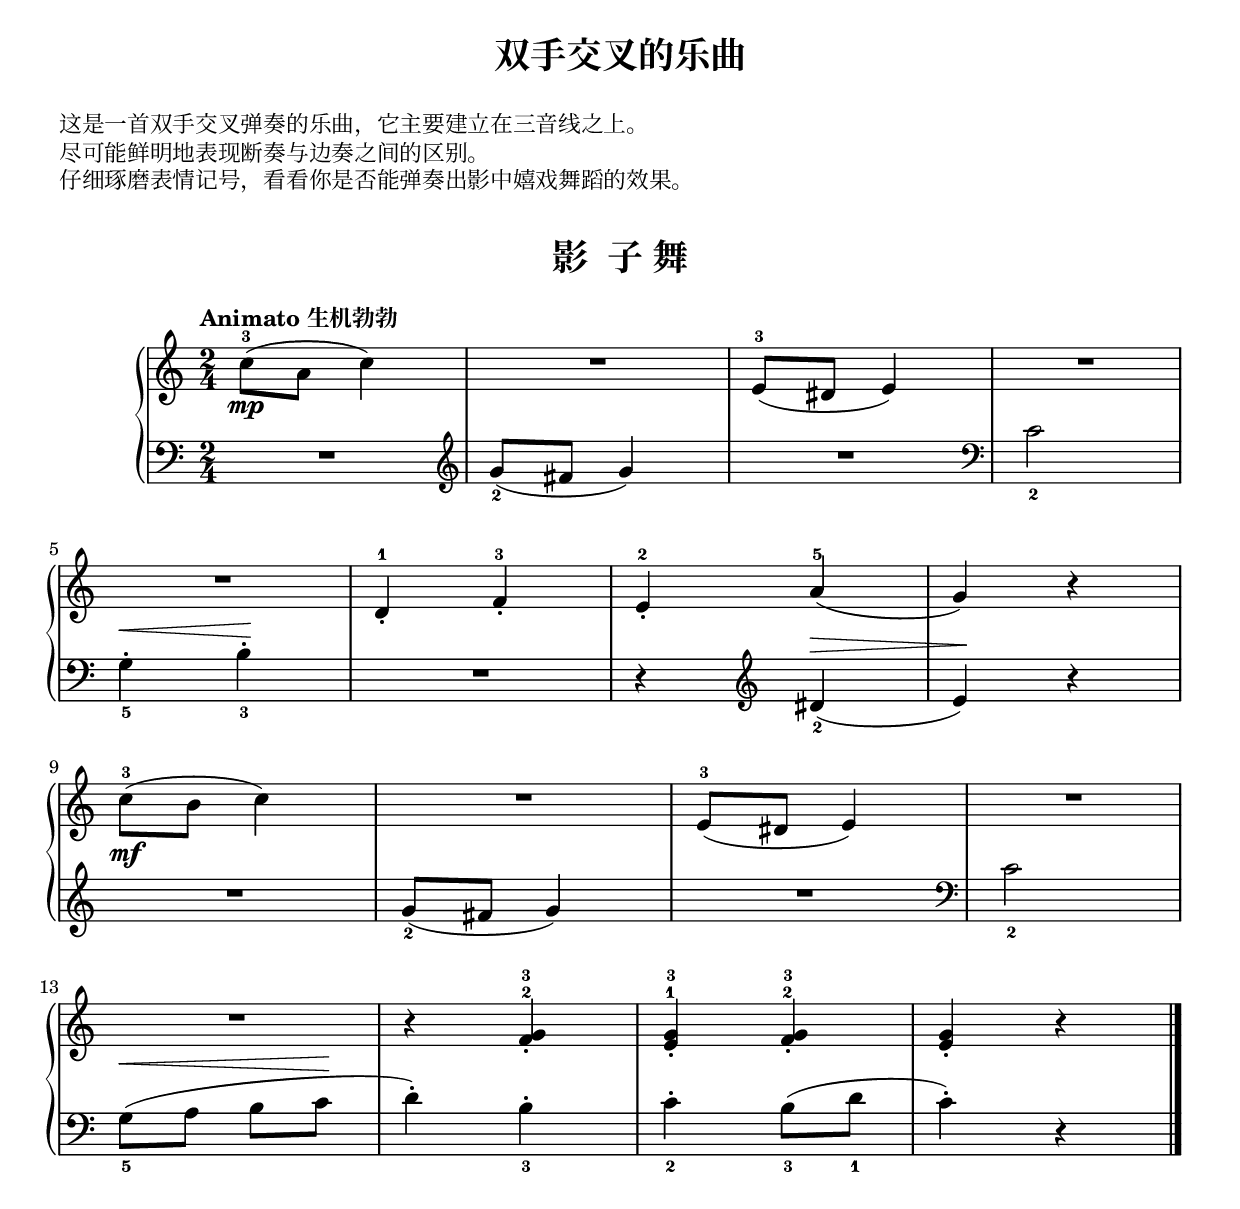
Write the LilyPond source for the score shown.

\version "2.18.2"

upper = \relative c'' {
  \clef treble
  \key c \major
  \time 2/4
  \numericTimeSignature
  \tempo "Animato 生机勃勃"
  
  c8-3(\mp a c4) |
  R2 |
  e,8-3( dis e4) |
  R2 |\break
  
  R2 |
  d4-1_. f-3_. |
  e4-2_. a-5( |
  g4) r |\break
  
  c8-3(\mf b c4) |
  R2 |
  e,8-3( dis e4) |
  R2 |\break
  
  R2 |
  r4 <f g>4-2-3_. |
  <e g>4-1-3_. <f g>-2-3_. |
  <e g>4_. r4 |\bar"|."
}

lower = \relative c {
  \clef bass
  \key c \major
  \time 2/4
  \numericTimeSignature
  \dynamicUp
  \override Hairpin.to-barline = ##f
  
  R2 |
  \clef "treble" g''8_2( fis g4) |
  R2
  \clef "bass"
  c,2_2 |\break
  
  g4_5-.\< b_3-.\! |
  R2 |
  r4 \clef "treble" dis4_2(\> |
  e4\!) r|\break
  
  R2 |
  g8_2( fis g4) |
  R2 |
  \clef "bass" c,2_2 |\break
  
  g8_5([\< a] b[ c\!] |
  d4-.) b_3-. |
  c4_2-. b8_3( d_1 |
  c4-.) r |\bar"|."
}

\paper {
  print-all-headers = ##t
}

\header {
  title = "双手交叉的乐曲"
  subtitle = ##f
}
\markup { \vspace #1 }
\markup { 这是一首双手交叉弹奏的乐曲，它主要建立在三音线之上。 }
\markup { 尽可能鲜明地表现断奏与边奏之间的区别。 }
\markup { 仔细琢磨表情记号，看看你是否能弹奏出影中嬉戏舞蹈的效果。 }
\markup { \vspace #1 }


\score {
  \header {
    title = "影  子 舞"
    subtitle = ##f
  }
  \new GrandStaff <<
    \new Staff = "upper" \upper
    \new Staff = "lower" \lower
  >>
  \layout { }
  \midi { }
}

